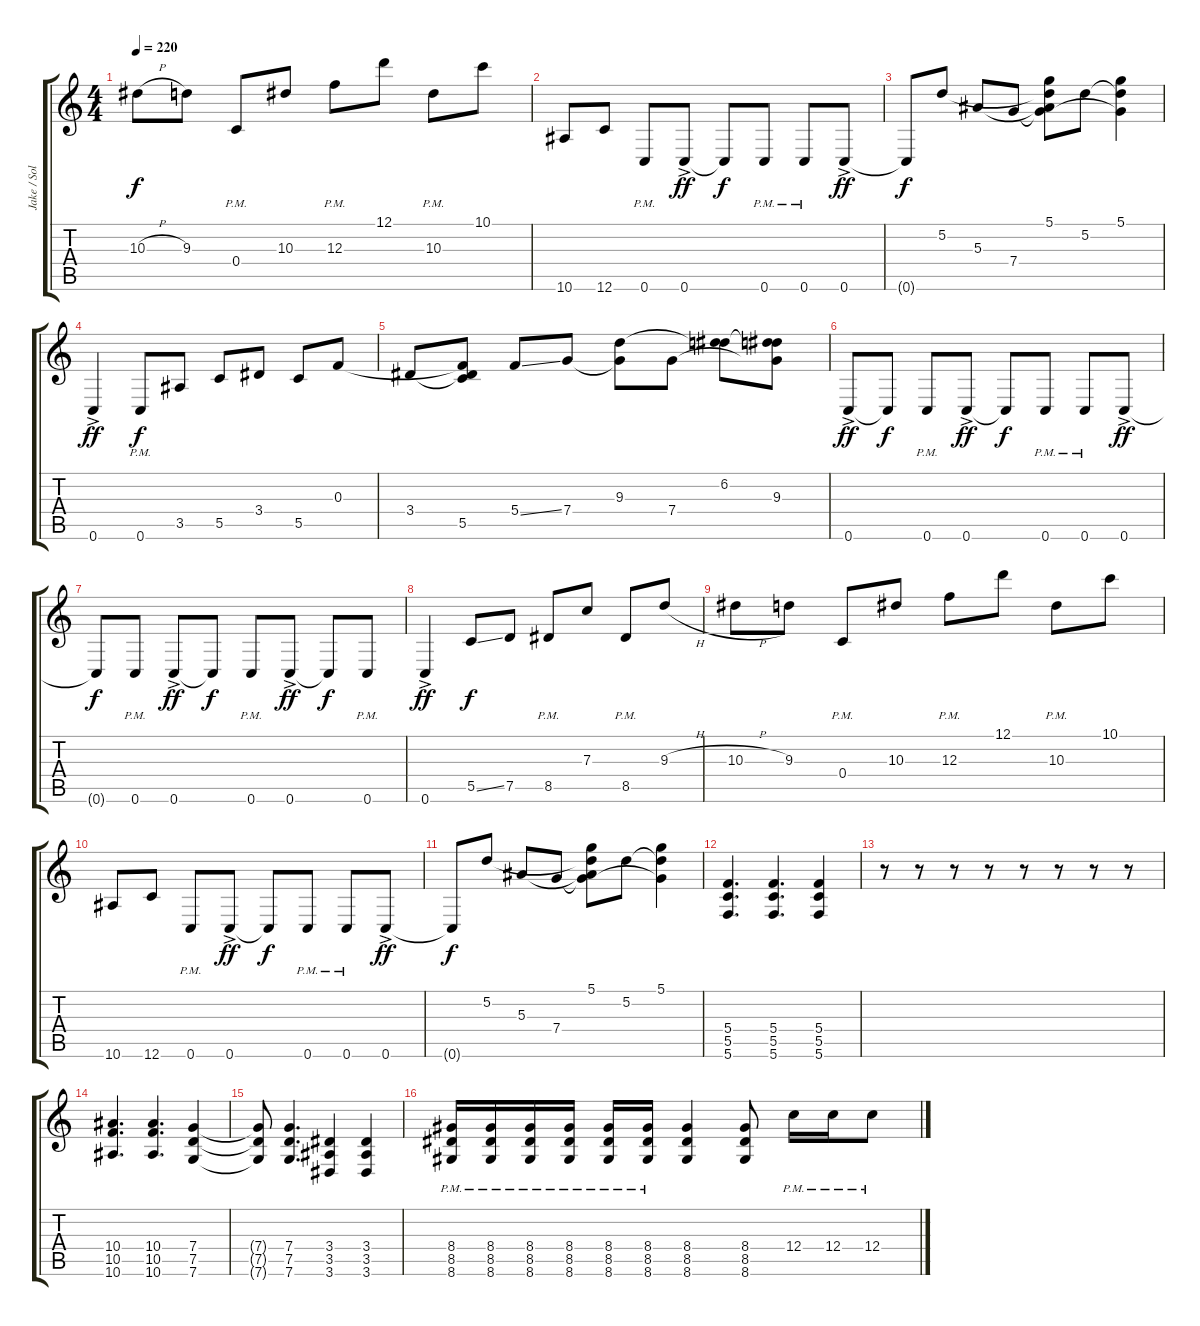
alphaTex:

\track ("Jake / Solo" "Jake / Sol") {instrument overdrivenguitar}
\staff {score tabs}
\tuning (D4 A3 F3 C3 G2 C2) {hide}
\ts (4 4)
\tempo 220
\clef g2
\ks c
10.3{h}.8{dy f} 9.3.8 0.4{pm}.8 10.3.8 12.3{pm}.8 12.1.8 10.3{pm}.8 10.1.8 |
10.6.8 12.6.8 0.6{pm}.8 0.6{ac}.8{dy ff} 0.6{t}.8{dy f} 0.6{pm}.8 0.6{pm}.8 0.6{ac}.8{dy ff} |
0.6{t}.8{dy f} 5.2.8 5.3.8 7.4.8 (5.1 5.2{t} 5.3{t} 7.4{t}).8 5.2.8 (5.1 5.2{t} 7.4{t}).4 |
0.6{ac}.4{dy ff} 0.6{pm}.8{dy f} 3.5.8 5.5.8 3.4.8 5.5.8 0.3.8 |
3.4.8 (0.3{t} 3.4{t} 5.5).8 5.4{ss}.8 7.4.8 (9.3 7.4{t}).8 7.4.8 (6.2 9.3{t}).8 (6.2{t} 9.3 7.4{t}).8 |
0.6{ac}.8{dy ff} 0.6{t}.8{dy f} 0.6{pm}.8 0.6{ac}.8{dy ff} 0.6{t}.8{dy f} 0.6{pm}.8 0.6{pm}.8 0.6{ac}.8{dy ff} |
0.6{t}.8{dy f} 0.6{pm}.8 0.6{ac}.8{dy ff} 0.6{t}.8{dy f} 0.6{pm}.8 0.6{ac}.8{dy ff} 0.6{t}.8{dy f} 0.6{pm}.8 |
0.6{ac}.4{dy ff} 5.5{ss}.8{dy f} 7.5.8 8.5{pm}.8 7.3.8 8.5{pm}.8 9.3{h}.8 |
10.3{h}.8 9.3.8 0.4{pm}.8 10.3.8 12.3{pm}.8 12.1.8 10.3{pm}.8 10.1.8 |
10.6.8 12.6.8 0.6{pm}.8 0.6{ac}.8{dy ff} 0.6{t}.8{dy f} 0.6{pm}.8 0.6{pm}.8 0.6{ac}.8{dy ff} |
0.6{t}.8{dy f} 5.2.8 5.3.8 7.4.8 (5.1 5.2{t} 5.3{t} 7.4{t}).8 5.2.8 (5.1 5.2{t} 7.4{t}).4 |
(5.4 5.5 5.6).4{d} (5.4 5.5 5.6).4{d} (5.4 5.5 5.6).4 |
r.8 r.8 r.8 r.8 r.8 r.8 r.8 r.8 |
(10.4 10.5 10.6).4{d} (10.4 10.5 10.6).4{d} (7.4 7.5 7.6).4 |
(7.4{t} 7.5{t} 7.6{t}).8 (7.4 7.5 7.6).4{d} (3.4 3.5 3.6).4 (3.4 3.5 3.6).4 |
(8.4{pm} 8.5{pm} 8.6{pm}).16 (8.4{pm} 8.5{pm} 8.6{pm}).16 (8.4{pm} 8.5{pm} 8.6{pm}).16 (8.4{pm} 8.5{pm} 8.6{pm}).16 (8.4{pm} 8.5{pm} 8.6{pm}).16 (8.4{pm} 8.5{pm} 8.6{pm}).16 (8.4 8.5 8.6).4 (8.4 8.5 8.6).8 12.4{pm}.16 12.4{pm}.16 12.4{pm}.8
